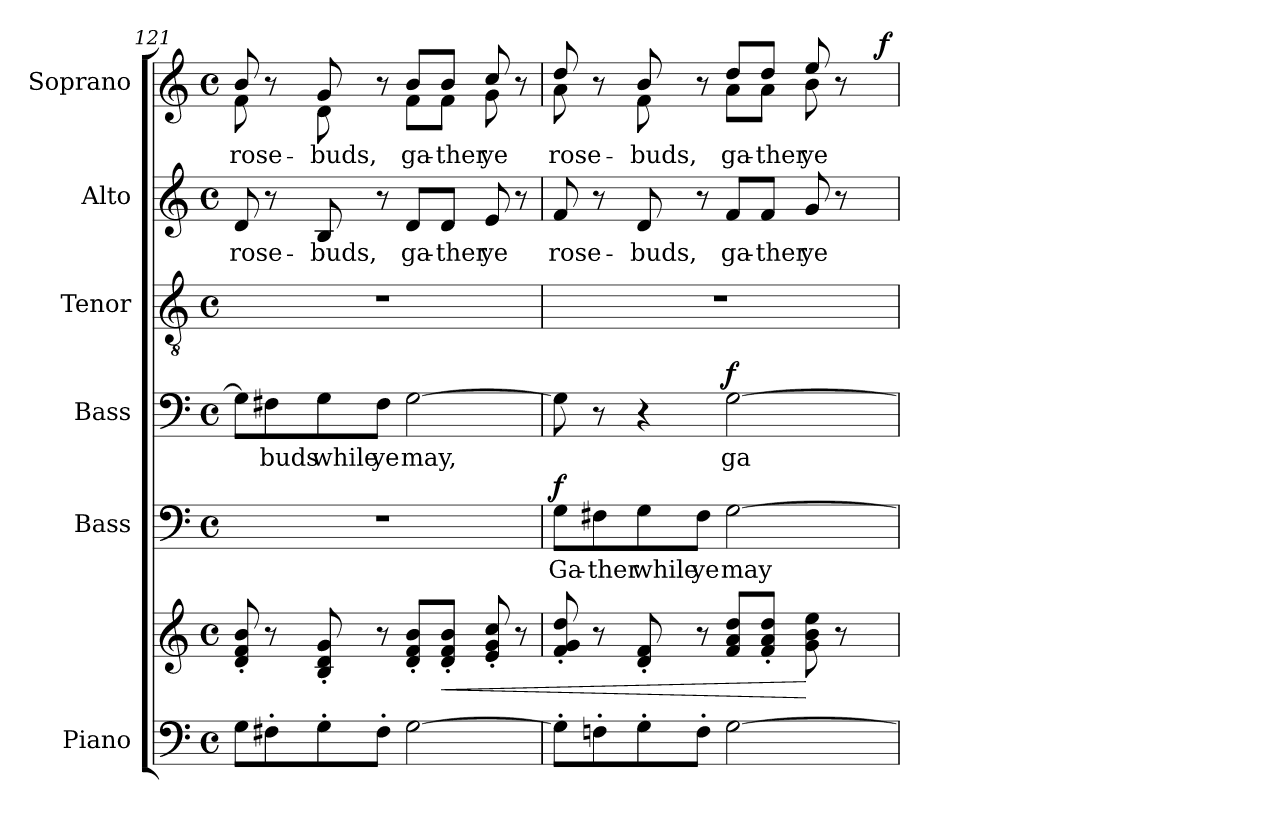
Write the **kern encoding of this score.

**kern	**kern	**dynam	**kern	**text	**dynam	**kern	**text	**dynam	**kern	**kern	**text	**kern	**text	**dynam
*part6	*part6	*part6	*part5	*part5	*part5	*part4	*part4	*part4	*part3	*part2	*part2	*part1	*part1	*part1
*staff7	*staff6	*staff6/7	*staff5	*staff5	*staff5	*staff4	*staff4	*staff4	*staff3	*staff2	*staff2	*staff1	*staff1	*staff1
*I"Piano	*	*	*I"Bass	*	*	*I"Bass	*	*	*I"Tenor	*I"Alto	*	*I"Soprano	*	*
*I'Pno.	*	*	*I'B.	*	*	*I'B.	*	*	*I'T.	*I'A.	*	*I'S.	*	*
!!LO:PB:g=z
*clefF4	*clefG2	*	*clefF4	*	*	*clefF4	*	*	*clefGv2	*clefG2	*	*clefG2	*	*
*	*	*	*	*	*	*	*	*	*ITrd7c12	*	*	*	*	*
*k[]	*k[]	*	*k[]	*	*	*k[]	*	*	*k[]	*k[]	*	*k[]	*	*
*C:	*C:	*	*C:	*	*	*C:	*	*	*C:	*C:	*	*C:	*	*
*M4/4	*M4/4	*	*M4/4	*	*	*M4/4	*	*	*M4/4	*M4/4	*	*M4/4	*	*
*met(c)	*met(c)	*	*met(c)	*	*	*met(c)	*	*	*met(c)	*met(c)	*	*met(c)	*	*
=121	=121	=121	=121	=121	=121	=121	=121	=121	=121	=121	=121	=121	=121	=121
!	!	!	!	!	!	!	!	!	!	!	!LO:LY:b:color=#000000	!	!	!
*	*	*	*	*	*	*	*	*	*	*	*	*^	*	*
!	!	!	!	!	!	!	!	!	!	!	!	!	!	!LO:LY:b:color=#000000	!
8Gi\L	8di/' 8fi' 8bi'	.	1r	.	.	8Gi\L]	.	.	1r	8di/	rose-	8bi/	8fi\	rose-	.
!	!	!	!	!	!	!	!LO:LY:b:color=#000000	!	!	!	!	!	!	!	!
8F#X'i\	8r	.	.	.	.	8F#Xi\	-buds	.	.	8r	.	8r	8ryy	.	.
!	!	!	!	!	!	!	!LO:LY:b:color=#000000	!	!	!	!	!	!	!	!
!	!	!	!	!	!	!	!	!	!	!	!LO:LY:b:color=#000000	!	!	!	!
!	!	!	!	!	!	!	!	!	!	!	!	!	!	!LO:LY:b:color=#000000	!
8G'i\	8Bi/' 8di' 8gi'	.	.	.	.	8Gi\	while	.	.	8Bi/	-buds,	8gi/	8di\	-buds,	.
!	!	!	!	!	!	!	!LO:LY:b:color=#000000	!	!	!	!	!	!	!	!
8F#'i\J	8r	.	.	.	.	8F#i\J	ye	.	.	8r	.	8r	8ryy	.	.
!	!	!	!	!	!	!	!LO:LY:b:color=#000000	!	!	!	!	!	!	!	!
!	!	!	!	!	!	!	!	!	!	!	!LO:LY:b:color=#000000	!	!	!	!
!	!	!	!	!	!	!	!	!	!	!	!	!	!	!LO:LY:b:color=#000000	!
[>2Gi\	8di/' 8fi' 8bi'L	.	.	.	.	[>2Gi\	may,	.	.	8di/L	ga-	8bi/L	8fi\L	ga-	.
!	!	!LO:HP:b	!	!	!	!	!	!	!	!	!	!	!	!	!
!	!	!	!	!	!	!	!	!	!	!	!LO:LY:b:color=#000000	!	!	!	!
!	!	!	!	!	!	!	!	!	!	!	!	!	!	!LO:LY:b:color=#000000	!
.	8di/' 8fi' 8bi'J	<	.	.	.	.	.	.	.	8di/J	-ther	8bi/J	8fi\J	-ther	.
!	!	!	!	!	!	!	!	!	!	!	!LO:LY:b:color=#000000	!	!	!	!
!	!	!	!	!	!	!	!	!	!	!	!	!	!	!LO:LY:b:color=#000000	!
.	8ei/' 8gi' 8cci'	.	.	.	.	.	.	.	.	8ei/	ye	8cci/	8gi\	ye	.
.	8r	.	.	.	.	.	.	.	.	8r	.	8r	8ryy	.	.
*	*	*	*	*	*	*	*	*	*	*	*	*v	*v	*	*
=122	=122	=122	=122	=122	=122	=122	=122	=122	=122	=122	=122	=122	=122	=122
*	*	*	*	*	*	*	*	*	*	*	*	*^	*	*
!	!	!	!	!LO:LY:b:color=#000000	!	!	!	!	!	!	!	!	!	!	!
*	*	*	*	*	*	*	*	*	*	*	*	*v	*v	*	*
*	*	*	*	*	*	*	*	*	*	*	*	*^	*	*
!	!	!	!	!	!	!	!	!	!	!	!LO:LY:b:color=#000000	!	!	!	!
!	!	!	!	!	!	!	!	!	!	!	!	!	!	!LO:LY:b:color=#000000	!
*	*	*	*	*	*	*	*	*	*	*	*	*	*^	*	*
8G'i\L]	8fi/' 8gi' 8ddi'	.	8Gi\L	Ga-	f	8Gi\]	.	.	1r	8fi/	rose-	8ddi/	8ai\	2ryy	rose-	.
!	!	!	!	!LO:LY:b:color=#000000	!	!	!	!	!	!	!	!	!	!	!	!
8Fn'i\	8r	.	8F#Xi\	-ther	.	8r	.	.	.	8r	.	8ryy	8r	.	.	.
!	!	!	!	!LO:LY:b:color=#000000	!	!	!	!	!	!	!	!	!	!	!	!
!	!	!	!	!	!	!	!	!	!	!	!LO:LY:b:color=#000000	!	!	!	!	!
!	!	!	!	!	!	!	!	!	!	!	!	!	!	!	!LO:LY:b:color=#000000	!
8G'i\	8di/' 8fi'	.	8Gi\	while	.	4r	.	.	.	8di/	-buds,	8bi/	8fi\	.	-buds,	.
!	!	!	!	!LO:LY:b:color=#000000	!	!	!	!	!	!	!	!	!	!	!	!
8F'i\J	8r	.	8F#i\J	ye	.	.	.	.	.	8r	.	8ryy	8r	.	.	.
!	!	!	!	!LO:LY:b:color=#000000	!	!	!	!	!	!	!	!	!	!	!	!
!	!	!	!	!	!	!	!LO:LY:b:color=#000000	!	!	!	!	!	!	!	!	!
!	!	!	!	!	!	!	!	!	!	!	!LO:LY:b:color=#000000	!	!	!	!	!
!	!	!	!	!	!	!	!	!	!	!	!	!	!	!	!LO:LY:b:color=#000000	!
[>2Gi\	8fi/ 8ai 8ddiL	.	[>2Gi\	may	.	[>2Gi\	ga-	f	.	8fi/L	ga-	8ddi/L	8ai\L	4ryy	ga-	.
!	!	!	!	!	!	!	!	!	!	!	!LO:LY:b:color=#000000	!	!	!	!	!
!	!	!	!	!	!	!	!	!	!	!	!	!	!	!	!LO:LY:b:color=#000000	!
.	8fi/' 8ai' 8ddi'J	.	.	.	.	.	.	.	.	8fi/J	-ther	8ddi/J	8ai\J	.	-ther	.
!	!	!	!	!	!	!	!	!	!	!	!LO:LY:b:color=#000000	!	!	!	!	!
!	!	!	!	!	!	!	!	!	!	!	!	!	!	!	!LO:LY:b:color=#000000	!
.	8gi\ 8bi 8eei	[	.	.	.	.	.	.	.	8gi/	ye	8eei/	8bi\	8ryy	ye	.
.	8r	.	.	.	.	.	.	.	.	8r	.	8ryy	8r	16ryy	.	.
.	.	.	.	.	.	.	.	.	.	.	.	.	.	32ryy	.	.
.	.	.	.	.	.	.	.	.	.	.	.	.	.	64ryy	.	.
.	.	.	.	.	.	.	.	.	.	.	.	.	.	128...ryy	.	.
.	.	.	.	.	.	.	.	.	.	.	.	.	.	1024ryy	.	f
*	*	*	*	*	*	*	*	*	*	*	*	*v	*v	*v	*	*
=	=	=	=	=	=	=	=	=	=	=	=	=	=	=
*-	*-	*-	*-	*-	*-	*-	*-	*-	*-	*-	*-	*-	*-	*-
